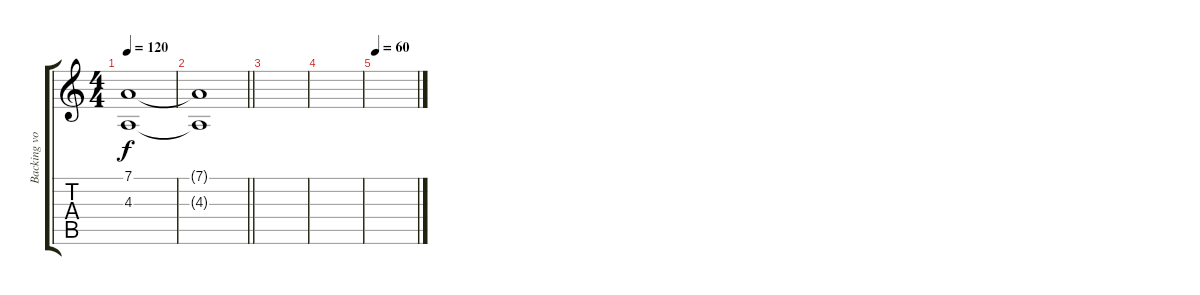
\track ("Backing vocals" "Backing vo") {instrument voiceoohs}
\staff {score tabs}
\tuning (D4 A3 F3 C3 G2 D2) {hide}
\ts (4 4)
\tempo 120
\clef g2
\ks c
(7.1{t} 4.3{t}).1{dy f} |
\barLineRight lightlight
(7.1{t} 4.3{t}).1 |
|
|
\tempo 60
